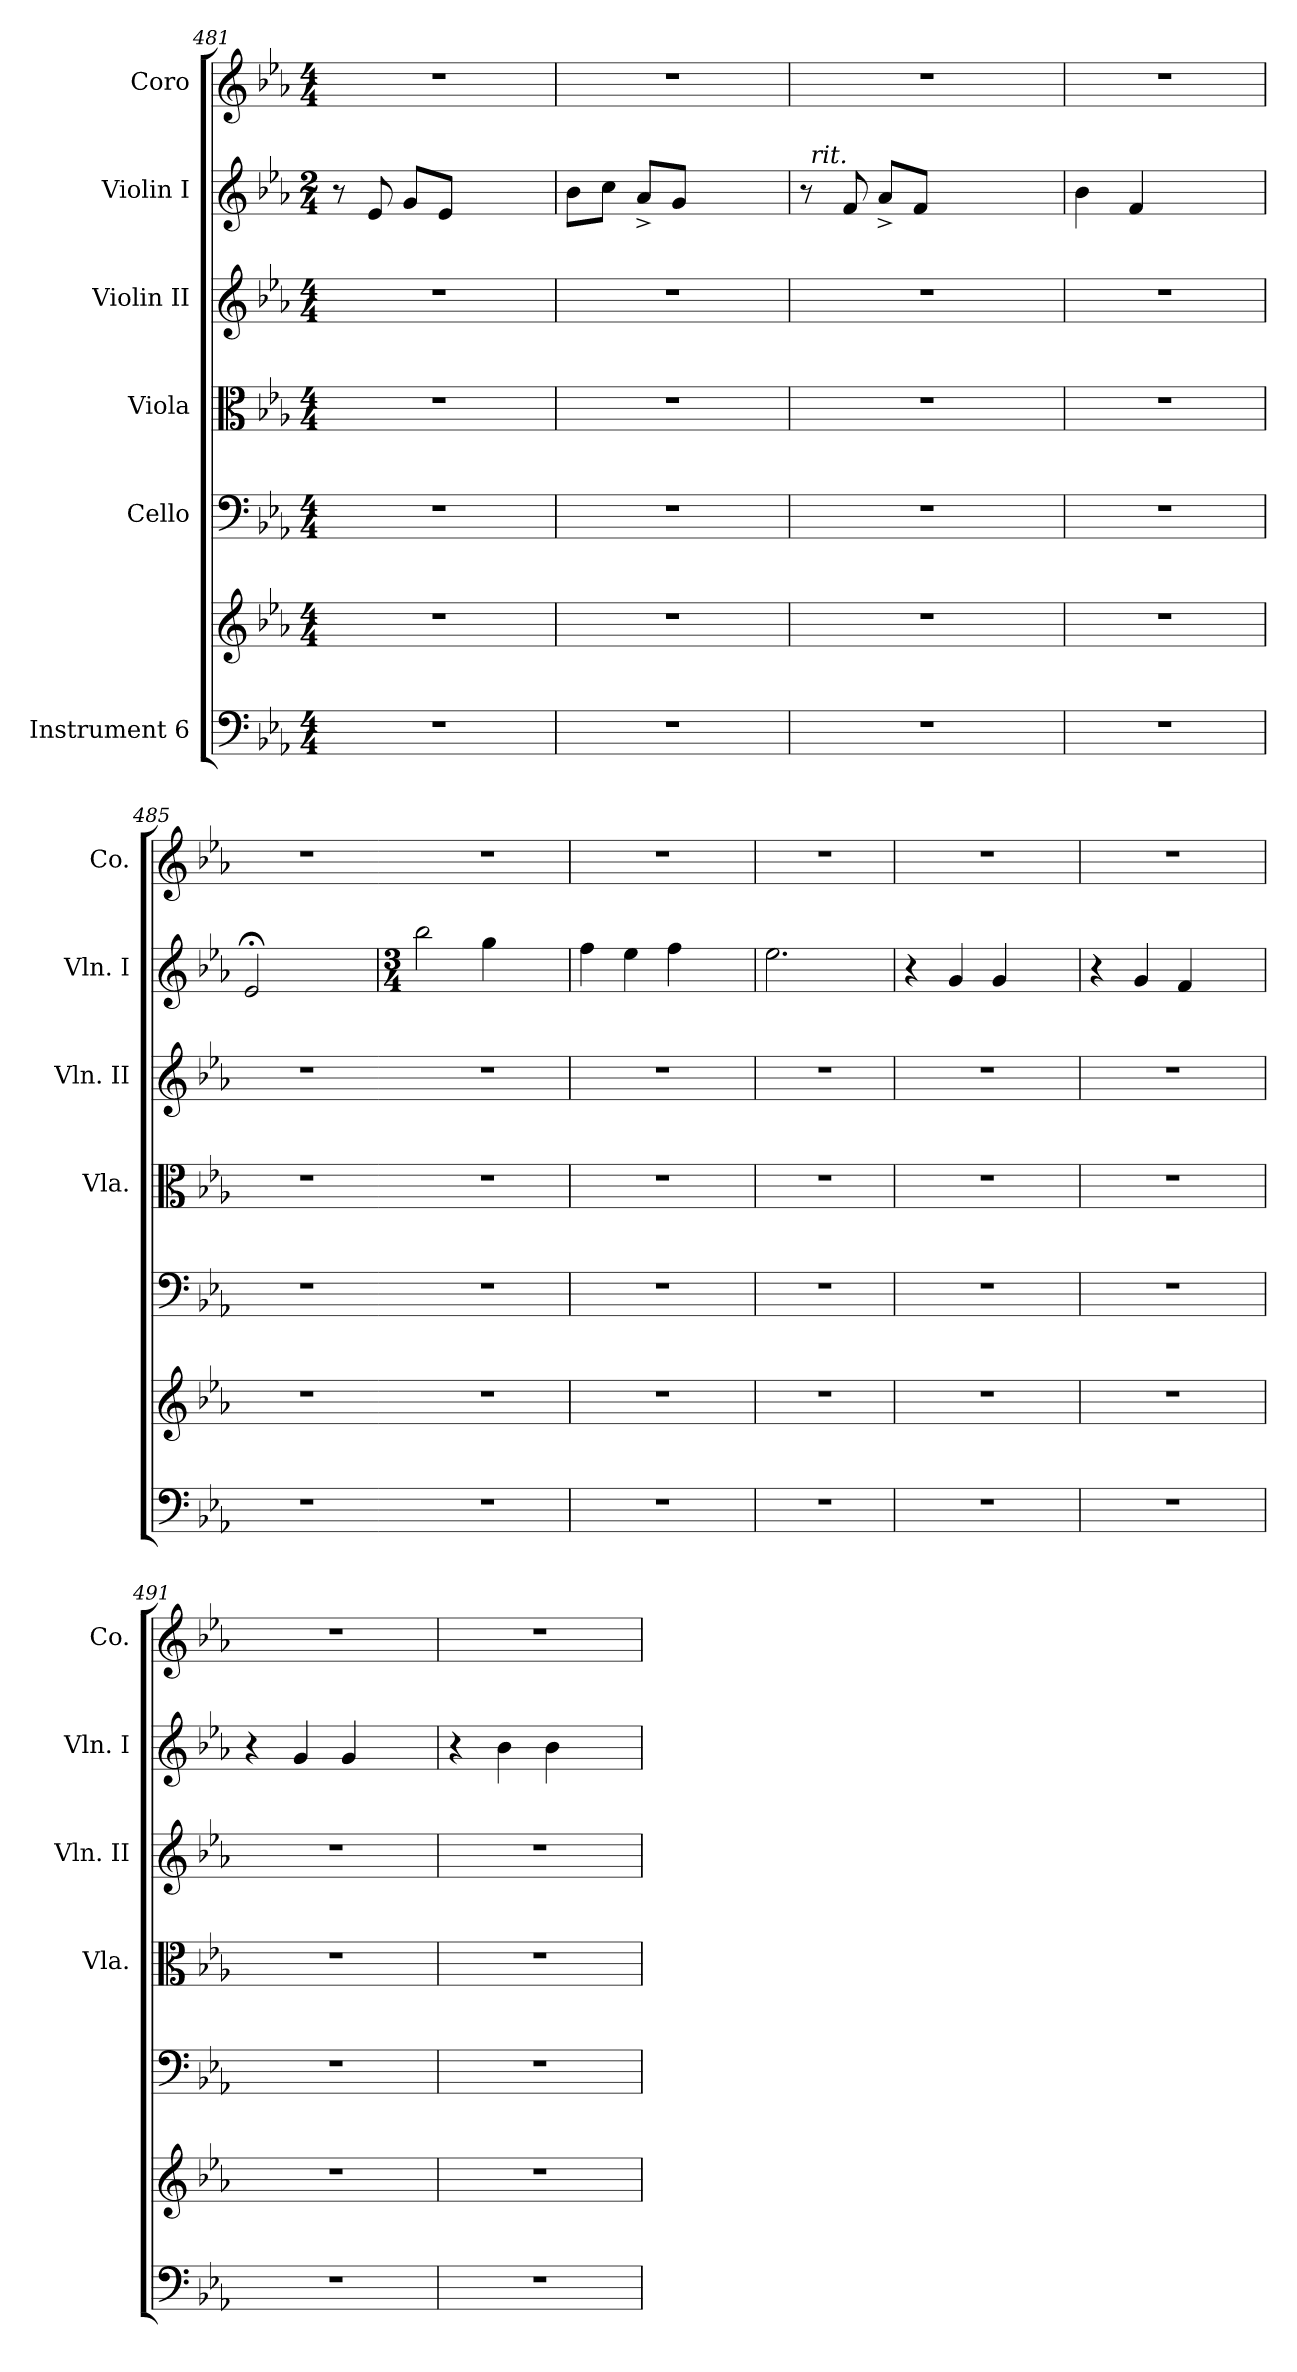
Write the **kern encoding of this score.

**kern	**kern	**kern	**kern	**kern	**kern	**kern
*part6	*part6	*part5	*part4	*part3	*part2	*part1
*staff7	*staff6	*staff5	*staff4	*staff3	*staff2	*staff1
*I"Instrument 6	*	*I"Cello	*I"Viola	*I"Violin II	*I"Violin I	*I"Coro
*	*	*	*I'Vla.	*I'Vln. II	*I'Vln. I	*I'Co.
*clefF4	*clefG2	*clefF4	*clefC3	*clefG2	*clefG2	*clefG2
*k[b-e-a-]	*k[b-e-a-]	*k[b-e-a-]	*k[b-e-a-]	*k[b-e-a-]	*k[b-e-a-]	*k[b-e-a-]
*E-:	*E-:	*E-:	*E-:	*E-:	*E-:	*E-:
*M4/4	*M4/4	*M4/4	*M4/4	*M4/4	*M2/4	*M4/4
=481	=481	=481	=481	=481	=481	=481
1r	1r	1r	1r	1r	8r	1r
.	.	.	.	.	8e-/	.
.	.	.	.	.	8g/L	.
.	.	.	.	.	8e-/J	.
.	.	.	.	.	2ryy	.
=482	=482	=482	=482	=482	=482	=482
1r	1r	1r	1r	1r	8b-\L	1r
.	.	.	.	.	8cc\J	.
.	.	.	.	.	8a-^>/L	.
.	.	.	.	.	8g/J	.
.	.	.	.	.	2ryy	.
=483	=483	=483	=483	=483	=483	=483
*	*	*	*	*	*^	*
1r	1r	1r	1r	1r	8r	64ryy	1r
!	!	!	!	!	!	!LO:TX:a:i:t=rit.	!
.	.	.	.	.	.	2ryy	.
.	.	.	.	.	8f/	.	.
.	.	.	.	.	8a-^>/L	.	.
.	.	.	.	.	8f/J	.	.
.	.	.	.	.	2ryy	.	.
.	.	.	.	.	.	4ryy	.
.	.	.	.	.	.	8...ryy	.
*	*	*	*	*	*v	*v	*
=484	=484	=484	=484	=484	=484	=484
1r	1r	1r	1r	1r	4b-\	1r
.	.	.	.	.	4f/	.
.	.	.	.	.	2ryy	.
=485	=485	=485	=485	=485	=485	=485
1r	1r	1r	1r	1r	2e-;</	1r
.	.	.	.	.	2ryy	.
!!LO:PB:g=z
=486	=486	=486	=486	=486	=486!	=486
*	*	*	*	*	*M3/4	*
1r	1r	1r	1r	1r	2bb-\	1r
.	.	.	.	.	4gg\	.
.	.	.	.	.	4ryy	.
=487	=487	=487	=487	=487	=487	=487
1r	1r	1r	1r	1r	4ff\	1r
.	.	.	.	.	4ee-\	.
.	.	.	.	.	4ff\	.
.	.	.	.	.	4ryy	.
=488	=488	=488	=488	=488	=488	=488
1r	1r	1r	1r	1r	2.ee-\	1r
.	.	.	.	.	4ryy	.
=489	=489	=489	=489	=489	=489	=489
1r	1r	1r	1r	1r	4r	1r
.	.	.	.	.	4g/	.
.	.	.	.	.	4g/	.
.	.	.	.	.	4ryy	.
=490	=490	=490	=490	=490	=490	=490
1r	1r	1r	1r	1r	4r	1r
.	.	.	.	.	4g/	.
.	.	.	.	.	4f/	.
.	.	.	.	.	4ryy	.
=491	=491	=491	=491	=491	=491	=491
1r	1r	1r	1r	1r	4r	1r
.	.	.	.	.	4g/	.
.	.	.	.	.	4g/	.
.	.	.	.	.	4ryy	.
=492	=492	=492	=492	=492	=492	=492
1r	1r	1r	1r	1r	4r	1r
.	.	.	.	.	4b-\	.
.	.	.	.	.	4b-\	.
.	.	.	.	.	4ryy	.
=	=	=	=	=	=	=
*-	*-	*-	*-	*-	*-	*-
